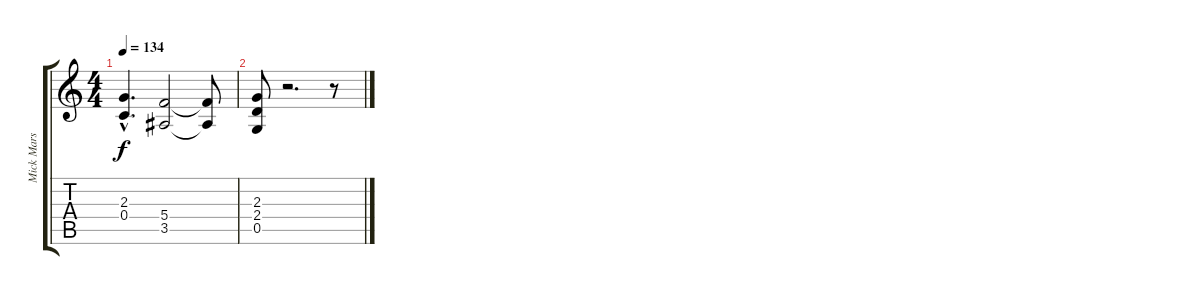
\track ("Mick Mars (Rythm)" "Mick Mars ") {instrument distortionguitar}
\staff {score tabs}
\tuning (D4 A3 F3 C3 G2 D2) {hide}
\ts (4 4)
\tempo 134
\clef g2
\ks c
(2.3{hac t} 0.4{hac t}).4{d dy f} (5.4 3.5).2 (5.4{t} 3.5{t}).8 |
(2.3 2.4 0.5).8 r.2{d} r.8
